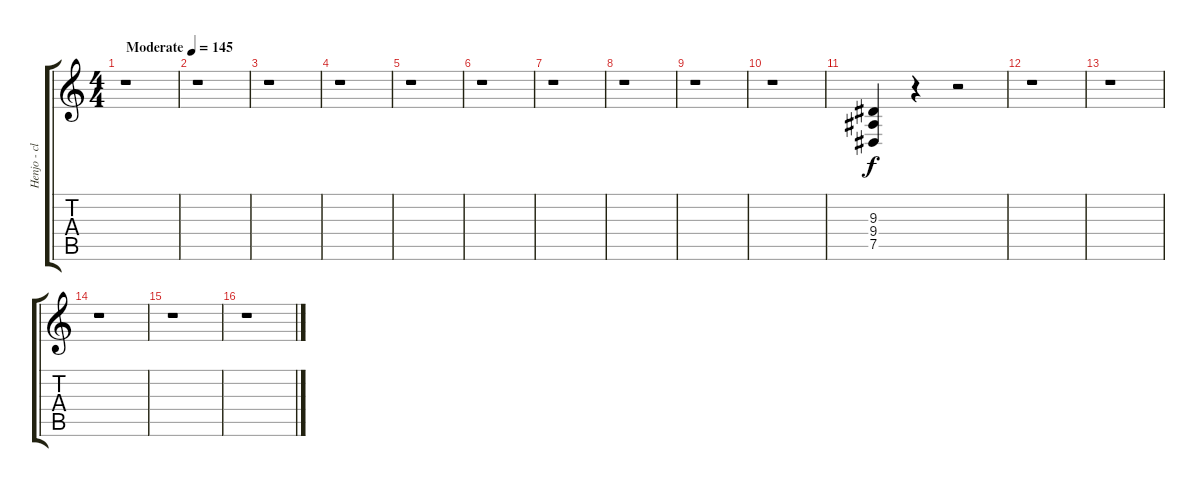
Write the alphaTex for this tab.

\track ("Henjo - clavier" "Henjo - cl") {instrument stringensemble1}
\staff {score tabs}
\tuning (Eb4 Bb3 Gb3 Db3 Ab2 Eb2) {hide}
\ts (4 4)
\tempo (145 "Moderate")
\clef g2
\ks c
r.1{dy f instrument stringensemble1} |
r.1 |
r.1 |
r.1 |
r.1 |
r.1 |
r.1 |
r.1 |
r.1 |
r.1 |
(9.3 9.4 7.5).4 r.4 r.2 |
r.1 |
r.1 |
r.1 |
r.1 |
r.1
